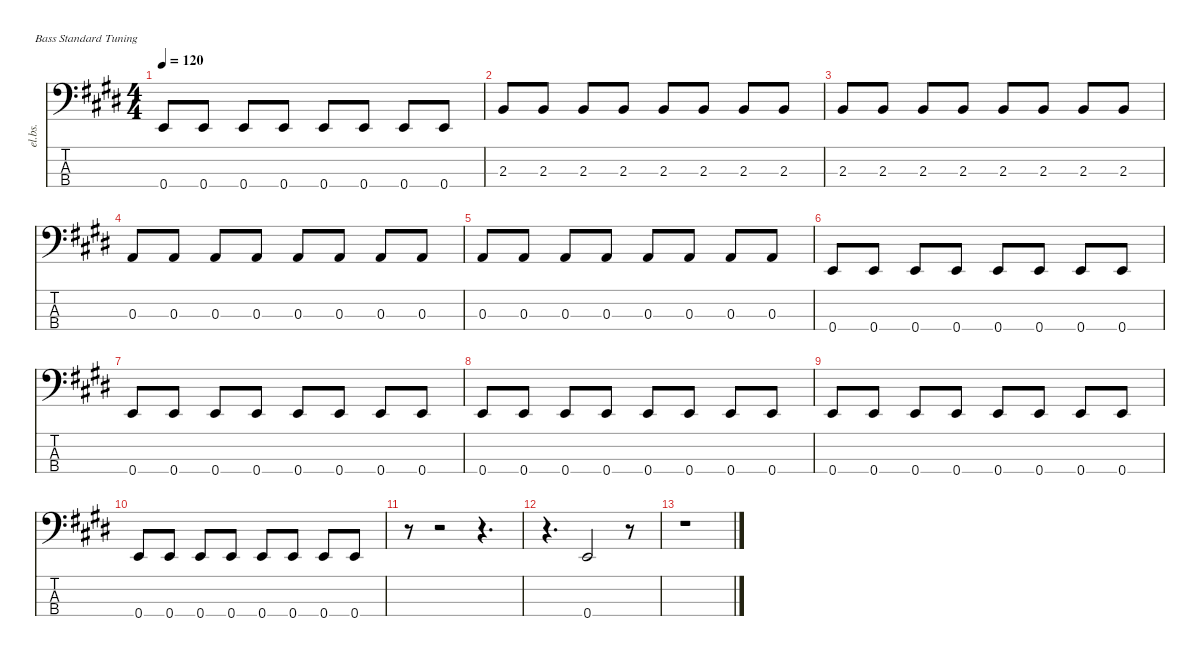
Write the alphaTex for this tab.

\defaultSystemsLayout 4
\hideDynamics
\bracketExtendMode nobrackets
\track ("Bass" "el.bs.") {instrument electricbassfinger}
\staff {score tabs}
\tuning (G2 D2 A1 E1)
\ts (4 4)
\tempo 120
\clef f4
\ks e
0.4{acc forcenatural}.8{dy ff beam Up} 0.4{acc forcenatural}.8{dy f beam Up} 0.4{acc forcenatural}.8{beam Up} 0.4{acc forcenatural}.8{beam Up} 0.4{acc forcenatural}.8{beam Up} 0.4{acc forcenatural}.8{beam Up} 0.4{acc forcenatural}.8{beam Up} 0.4{acc forcenatural}.8{beam Up} |
2.3{acc forcenatural}.8{dy ff beam Up} 2.3{acc forcenatural}.8{dy f beam Up} 2.3{acc forcenatural}.8{beam Up} 2.3{acc forcenatural}.8{beam Up} 2.3{acc forcenatural}.8{dy ff beam Up} 2.3{acc forcenatural}.8{dy f beam Up} 2.3{acc forcenatural}.8{dy mf beam Up} 2.3{acc forcenatural}.8{dy f beam Up} |
2.3{acc forcenatural}.8{dy ff beam Up} 2.3{acc forcenatural}.8{dy f beam Up} 2.3{acc forcenatural}.8{beam Up} 2.3{acc forcenatural}.8{beam Up} 2.3{acc forcenatural}.8{dy ff beam Up} 2.3{acc forcenatural}.8{dy f beam Up} 2.3{acc forcenatural}.8{dy mf beam Up} 2.3{acc forcenatural}.8{dy f beam Up} |
0.3{acc forcenatural}.8{dy ff beam Up} 0.3{acc forcenatural}.8{dy f beam Up} 0.3{acc forcenatural}.8{beam Up} 0.3{acc forcenatural}.8{beam Up} 0.3{acc forcenatural}.8{dy ff beam Up} 0.3{acc forcenatural}.8{dy f beam Up} 0.3{acc forcenatural}.8{dy mf beam Up} 0.3{acc forcenatural}.8{dy f beam Up} |
0.3{acc forcenatural}.8{dy ff beam Up} 0.3{acc forcenatural}.8{dy f beam Up} 0.3{acc forcenatural}.8{beam Up} 0.3{acc forcenatural}.8{beam Up} 0.3{acc forcenatural}.8{dy ff beam Up} 0.3{acc forcenatural}.8{dy f beam Up} 0.3{acc forcenatural}.8{dy mf beam Up} 0.3{acc forcenatural}.8{dy f beam Up} |
0.4{acc forcenatural}.8{dy ff beam Up} 0.4{acc forcenatural}.8{dy f beam Up} 0.4{acc forcenatural}.8{beam Up} 0.4{acc forcenatural}.8{beam Up} 0.4{acc forcenatural}.8{beam Up} 0.4{acc forcenatural}.8{beam Up} 0.4{acc forcenatural}.8{beam Up} 0.4{acc forcenatural}.8{beam Up} |
0.4{acc forcenatural}.8{dy ff beam Up} 0.4{acc forcenatural}.8{dy f beam Up} 0.4{acc forcenatural}.8{beam Up} 0.4{acc forcenatural}.8{beam Up} 0.4{acc forcenatural}.8{beam Up} 0.4{acc forcenatural}.8{beam Up} 0.4{acc forcenatural}.8{beam Up} 0.4{acc forcenatural}.8{beam Up} |
0.4{acc forcenatural}.8{dy ff beam Up} 0.4{acc forcenatural}.8{dy f beam Up} 0.4{acc forcenatural}.8{beam Up} 0.4{acc forcenatural}.8{beam Up} 0.4{acc forcenatural}.8{beam Up} 0.4{acc forcenatural}.8{beam Up} 0.4{acc forcenatural}.8{beam Up} 0.4{acc forcenatural}.8{beam Up} |
0.4{acc forcenatural}.8{dy ff beam Up} 0.4{acc forcenatural}.8{dy f beam Up} 0.4{acc forcenatural}.8{beam Up} 0.4{acc forcenatural}.8{beam Up} 0.4{acc forcenatural}.8{beam Up} 0.4{acc forcenatural}.8{beam Up} 0.4{acc forcenatural}.8{beam Up} 0.4{acc forcenatural}.8{beam Up} |
0.4{acc forcenatural}.8{dy ff beam Up} 0.4{acc forcenatural}.8{dy f beam Up} 0.4{acc forcenatural}.8{beam Up} 0.4{acc forcenatural}.8{beam Up} 0.4{acc forcenatural}.8{beam Up} 0.4{acc forcenatural}.8{beam Up} 0.4{acc forcenatural}.8{beam Up} 0.4{acc forcenatural}.8{beam Up} |
r.8{beam Down} r.2{beam Down} r.4{d beam Down} |
r.4{d beam Down} 0.4{acc forcenatural}.2{dy ff beam Up} r.8{beam Down} |
r.1{beam Down}
